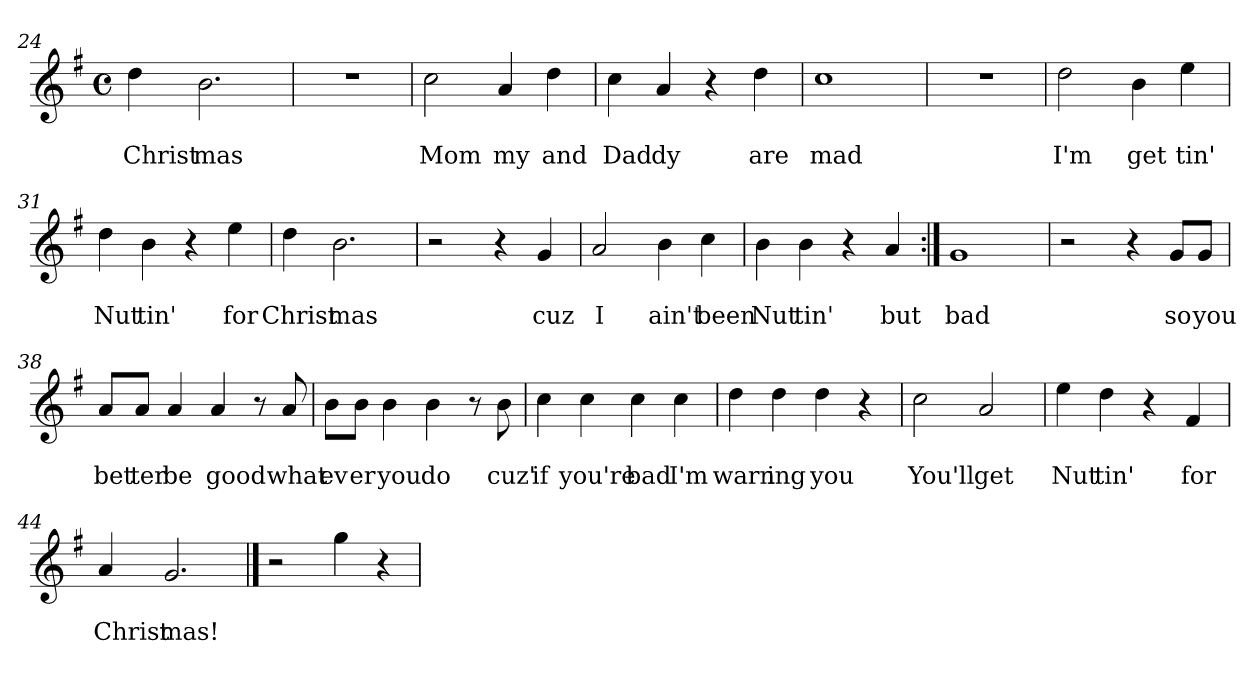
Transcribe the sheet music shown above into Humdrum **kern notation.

**kern	**text	**text
*part1	*part1	*part1
*staff1	*staff1	*staff1
*clefG2	*	*
*k[f#]	*	*
*G:	*	*
*M4/4	*	*
*met(c)	*	*
=24	=24	=24
4dd\	.	Christ
2.b\	.	mas
!!LO:LB:g=z
=25	=25	=25
1r	.	.
=26	=26	=26
2cc\	.	Mom
4a/	.	my
4dd\	.	and
=27	=27	=27
4cc\	.	Dad
4a/	.	dy
4r	.	.
4dd\	.	are
=28	=28	=28
1cc	.	mad
!!LO:PB:g=z
=29	=29	=29
1r	.	.
=30	=30	=30
2dd\	.	I'm
4b\	.	get
4ee\	.	tin'
=31	=31	=31
4dd\	.	Nut
4b\	.	tin'
4r	.	.
4ee\	.	for
=32	=32	=32
4dd\	.	Christ
2.b\	.	mas
!!LO:LB:g=z
=33	=33	=33
2r	.	.
4r	.	.
4g/	.	cuz
=34	=34	=34
2a/	.	I
4b\	.	ain't
4cc\	.	been
=35	=35	=35
4b\	.	Nut
4b\	.	tin'
4r	.	.
4a/	.	but
=36:|!	=36:|!	=36:|!
1g	.	bad
!!LO:LB:g=z
=37	=37	=37
2r	.	.
4r	.	.
8g/L	.	so
8g/J	.	you
=38	=38	=38
8a/L	.	bet
8a/J	.	ter
4a/	.	be
4a/	.	good
8r	.	.
8a/	.	what
=39	=39	=39
8b\L	.	ev
8b\J	.	er
4b\	.	you
4b\	.	do
8r	.	.
8b\	.	cuz'
=40	=40	=40
4cc\	.	if
4cc\	.	you're
4cc\	.	bad
4cc\	.	I'm
!!LO:LB:g=z
=41	=41	=41
4dd\	.	warn
4dd\	.	ing
4dd\	.	you
4r	.	.
=42	=42	=42
2cc\	.	You'll
2a/	.	get
=43	=43	=43
4ee\	.	Nut
4dd\	.	tin'
4r	.	.
4f#/	.	for
=44	=44	=44
4a/	.	Christ
2.g/	.	mas!
==45	==45	==45
2r	.	.
4gg\	.	.
4r	.	.
=	=	=
*-	*-	*-
